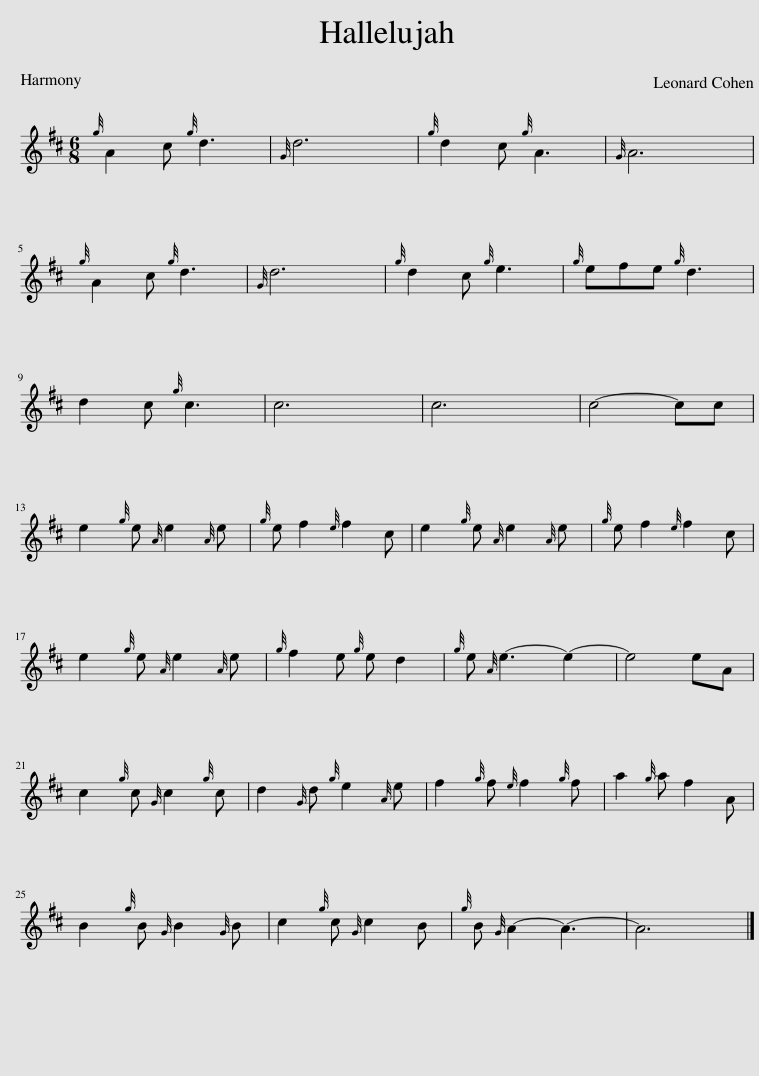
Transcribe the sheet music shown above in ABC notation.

X:1
L:1/8
M:6/8
I:linebreak $
K:D
V:1 treble
V:1
{g} A2 c{g} d3 |{G} d6 |{g} d2 c{g} A3 |{G} A6 |${g} A2 c{g} d3 | %5
{G} d6 |{g} d2 c{g} e3 |{g} efe{g} d3 |$ d2 c{g} c3 | c6 | %10
 c6 | c4- cc |$ e2{g} e{A} e2{A} e |{g} e f2{e} f2 c | e2{g} e{A} e2{A} e | %15
{g} e f2{e} f2 c |$ e2{g} e{A} e2{A} e |{g} f2 e{g} e d2 |{g} e{A} e3- e2- | e4 eA |$ %20
 c2{g} c{G} c2{g} c | d2{G} d{g} e2{A} e | f2{g} f{e} f2{g} f | a2{g} a f2 A |$ B2{g} B{G} B2{G} B | %25
 c2{g} c{G} c2 B |{g} B{G} A2- A3- | A6 |] %28
